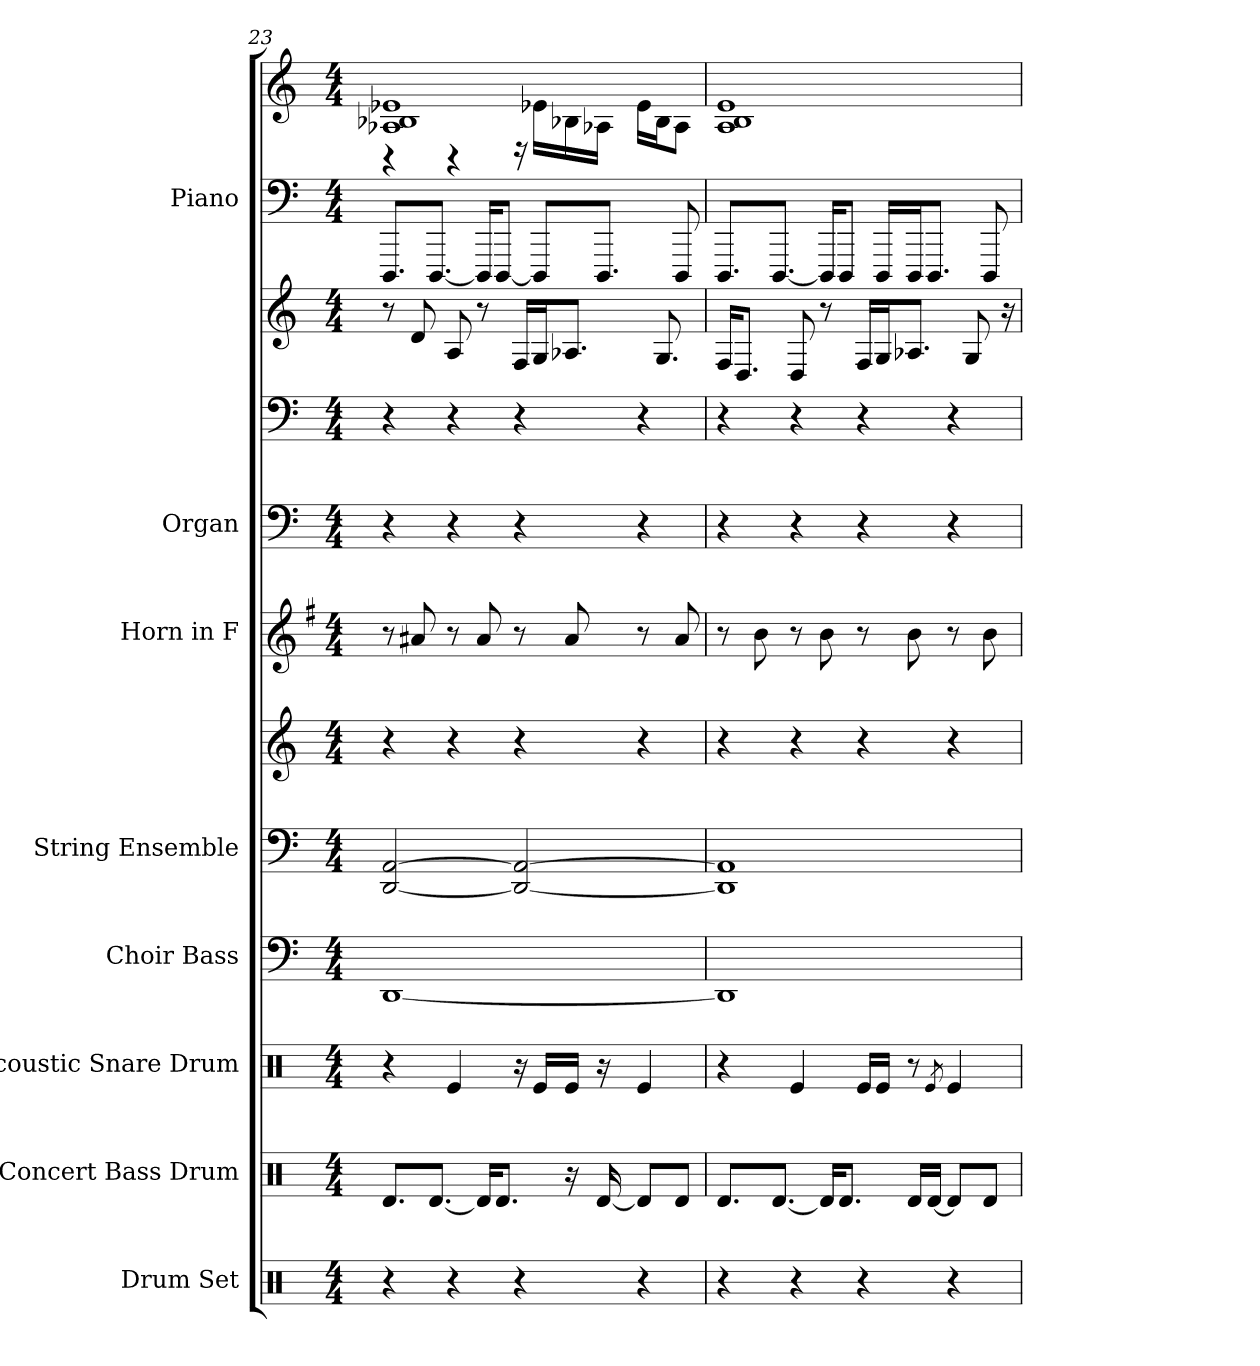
**kern	**kern	**kern	**kern	**kern	**kern	**kern	**kern	**kern	**kern	**kern	**kern
*part8	*part7	*part6	*part5	*part4	*part4	*part3	*part2	*part2	*part2	*part1	*part1
*staff12	*staff11	*staff10	*staff9	*staff8	*staff7	*staff6	*staff5	*staff4	*staff3	*staff2	*staff1
*I"Drum Set	*I"Concert Bass Drum	*I"Acoustic Snare Drum	*I"Choir Bass	*I"String Ensemble	*	*I"Horn in F	*I"Organ	*	*	*I"Piano	*
*I'Drums	*I'CBD	*I'Snr	*I'Bass	*I'St. Ens.	*	*	*I'Org.	*	*	*I'Pno.	*
*clefX	*clefX	*clefX	*clefF4	*clefF4	*clefG2	*clefG2	*clefF4	*clefF4	*clefG2	*clefF4	*clefG2
*	*	*	*	*	*	*ITrd4c7	*	*	*	*	*
*k[]	*k[]	*k[]	*k[]	*k[]	*k[]	*k[]	*k[]	*k[]	*k[]	*k[]	*k[]
*M4/4	*M4/4	*M4/4	*M4/4	*M4/4	*M4/4	*M4/4	*M4/4	*M4/4	*M4/4	*M4/4	*M4/4
=23	=23	=23	=23	=23	=23	=23	=23	=23	=23	=23	=23
*	*	*	*	*	*	*	*	*	*	*	*^
4r	8.RdL	4r	[1DD	[2DD [2AA	4r	8r	4r	4r	8r	8.DDDL	1e-X 1A-X 1B-X	4r
.	.	.	.	.	.	8d#X	.	.	8d	.	.	.
.	[8.RdJ	.	.	.	.	.	.	.	.	[8.DDDJ	.	.
4r	.	4Re	.	.	4r	8r	4r	4r	8A	.	.	4r
.	16RdKL]	.	.	.	.	8d#	.	.	8r	16DDDKL]	.	.
.	8.RdJ	.	.	.	.	.	.	.	.	[8DDDJ	.	.
4r	.	16r	.	2DD_ 2AA_	4r	8r	4r	4r	16FLL	.	.	16r
.	.	16ReLL	.	.	.	.	.	.	16GJ	8DDDL]	.	16e-XLL
.	16r	16ReJJ	.	.	.	8d#	.	.	8.A-XJ	.	.	16B-X
.	[16Rd	16r	.	.	.	.	.	.	.	8.DDDJ	.	16A-XJJ
4r	8RdL]	4Re	.	.	4r	8r	4r	4r	.	.	.	16e-LL
.	.	.	.	.	.	.	.	.	8.G	.	.	16B-J
.	8RdJ	.	.	.	.	8d#	.	.	.	8DDD	.	8A-J
*	*	*	*	*	*	*	*	*	*	*	*v	*v
=24	=24	=24	=24	=24	=24	=24	=24	=24	=24	=24	=24
4r	8.RdL	4r	1DD]	1DD] 1AA]	4r	8r	4r	4r	16FKL	8.DDDL	1A 1B 1e
.	.	.	.	.	.	.	.	.	8.DJ	.	.
.	.	.	.	.	.	8e	.	.	.	.	.
.	[8.RdJ	.	.	.	.	.	.	.	.	[8.DDDJ	.
4r	.	4Re	.	.	4r	8r	4r	4r	8D	.	.
.	16RdKL]	.	.	.	.	8e	.	.	8r	16DDDKL]	.
.	8.RdJ	.	.	.	.	.	.	.	.	8DDDJ	.
4r	.	16ReLL	.	.	4r	8r	4r	4r	16FLL	.	.
.	.	16ReJJ	.	.	.	.	.	.	16GJ	16DDDLL	.
.	16RdLL	8r	.	.	.	8e	.	.	8.A-XJ	16DDDJ	.
.	[16RdJJ	.	.	.	.	.	.	.	.	8.DDDJ	.
.	.	8qRe	.	.	.	.	.	.	.	.	.
4r	8RdL]	4Re	.	.	4r	8r	4r	4r	.	.	.
.	.	.	.	.	.	.	.	.	8G	.	.
.	8RdJ	.	.	.	.	8e	.	.	.	8DDD	.
.	.	.	.	.	.	.	.	.	16r	.	.
=	=	=	=	=	=	=	=	=	=	=	=
*-	*-	*-	*-	*-	*-	*-	*-	*-	*-	*-	*-
